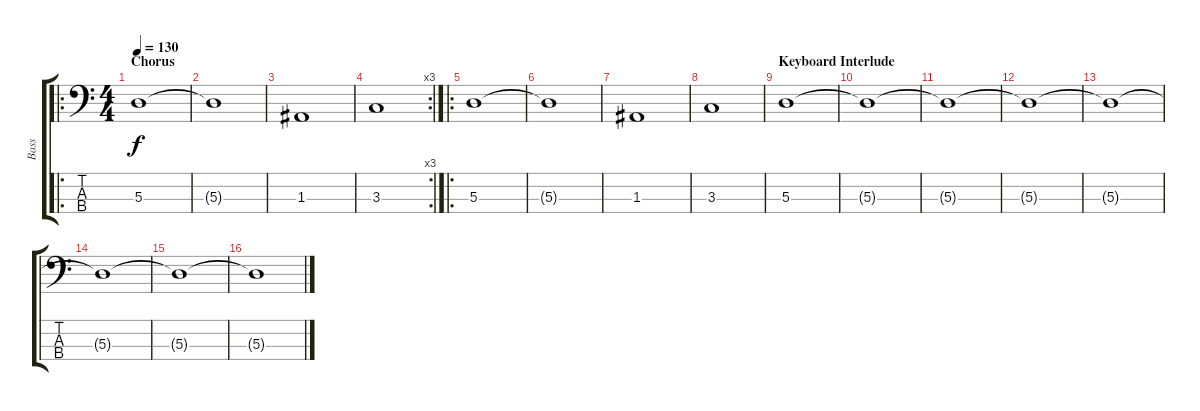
\track ("Bass" "Bass") {instrument electricbasspick}
\staff {score tabs}
\tuning (G2 D2 A1 E1) {hide}
\ro
\ts (4 4)
\section ("" "Chorus")
\tempo 130
\clef f4
\ks c
5.3.1{dy f} |
5.3{t}.1 |
1.3.1 |
\rc 3
3.3.1 |
\ro
5.3.1 |
5.3{t}.1 |
1.3.1 |
3.3.1 |
\section ("" "Keyboard Interlude")
5.3.1{volume 0} |
5.3{t}.1 |
5.3{t}.1 |
5.3{t}.1 |
5.3{t}.1 |
5.3{t}.1 |
5.3{t}.1{volume 16} |
5.3{t}.1
